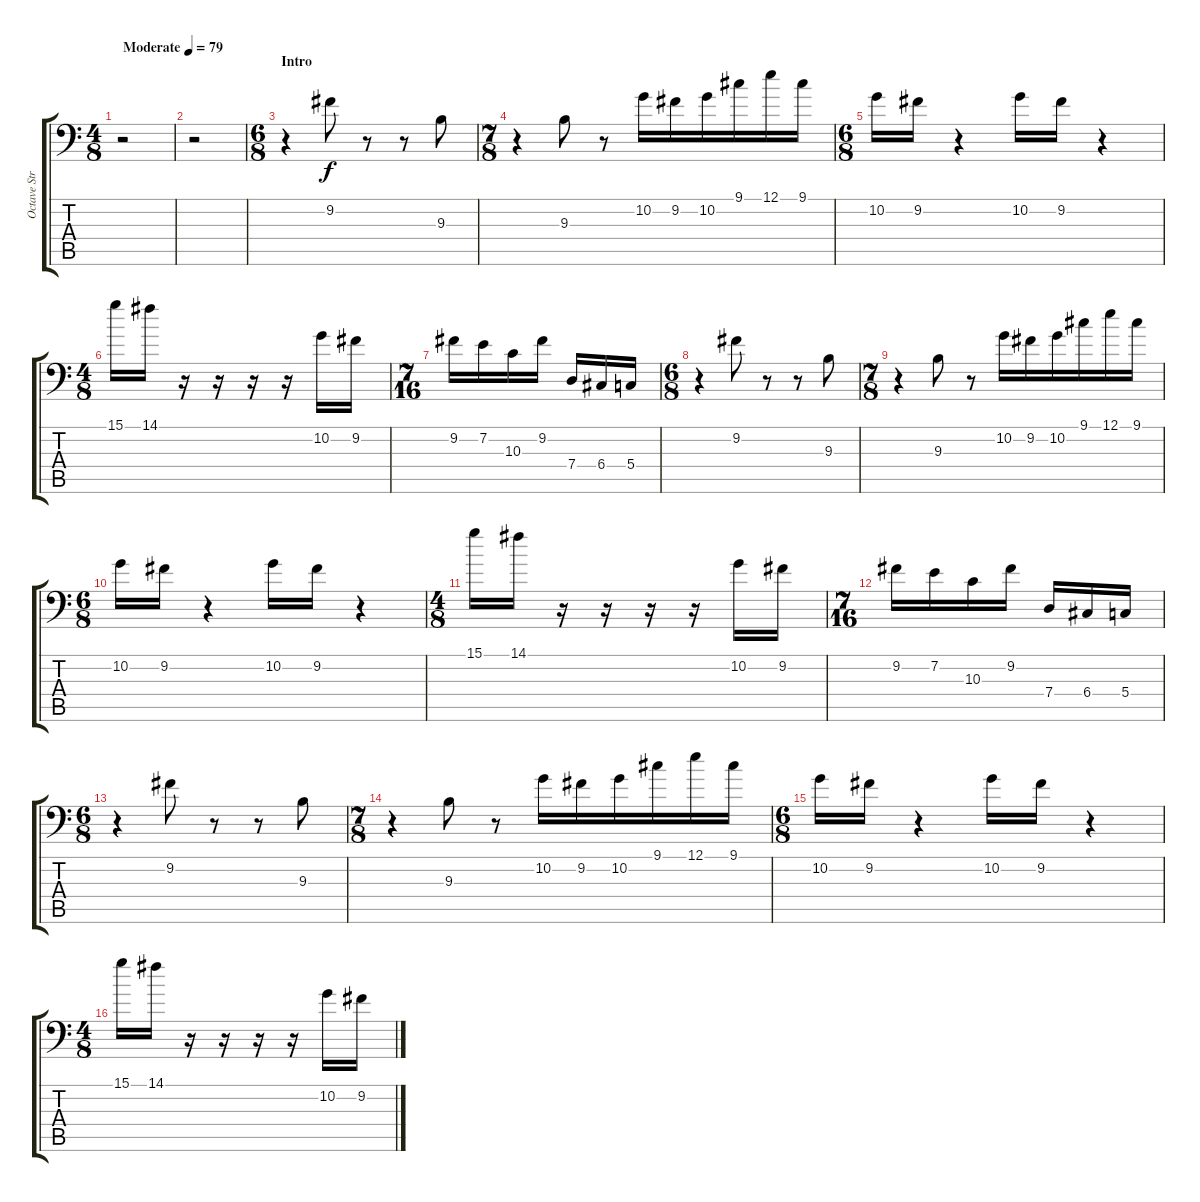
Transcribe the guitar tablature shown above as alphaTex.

\track ("Octave Strings - Violin" "Octave Str") {instrument stringensemble1}
\staff {score tabs}
\tuning (E4 A3 D3 G2 C2 F1) {hide}
\ts (4 8)
\tempo (79 "Moderate")
\clef f4
\ks c
r.2{dy f instrument stringensemble1} |
r.2 |
\ts (6 8)
\section ("" "Intro")
r.4 9.2.8 r.8 r.8 9.3.8 |
\ts (7 8)
r.4 9.3.8 r.8 10.2.16 9.2.16 10.2.16 9.1.16 12.1.16 9.1.16 |
\ts (6 8)
10.2.16 9.2.16 r.4 10.2.16 9.2.16 r.4 |
\ts (4 8)
15.1.16 14.1.16 r.16 r.16 r.16 r.16 10.2.16 9.2.16 |
\ts (7 16)
9.2.16 7.2.16 10.3.16 9.2.16 7.4.16 6.4.16 5.4.16 |
\ts (6 8)
r.4 9.2.8 r.8 r.8 9.3.8 |
\ts (7 8)
r.4 9.3.8 r.8 10.2.16 9.2.16 10.2.16 9.1.16 12.1.16 9.1.16 |
\ts (6 8)
10.2.16 9.2.16 r.4 10.2.16 9.2.16 r.4 |
\ts (4 8)
15.1.16 14.1.16 r.16 r.16 r.16 r.16 10.2.16 9.2.16 |
\ts (7 16)
9.2.16 7.2.16 10.3.16 9.2.16 7.4.16 6.4.16 5.4.16 |
\ts (6 8)
r.4 9.2.8 r.8 r.8 9.3.8 |
\ts (7 8)
r.4 9.3.8 r.8 10.2.16 9.2.16 10.2.16 9.1.16 12.1.16 9.1.16 |
\ts (6 8)
10.2.16 9.2.16 r.4 10.2.16 9.2.16 r.4 |
\ts (4 8)
15.1.16 14.1.16 r.16 r.16 r.16 r.16 10.2.16 9.2.16
